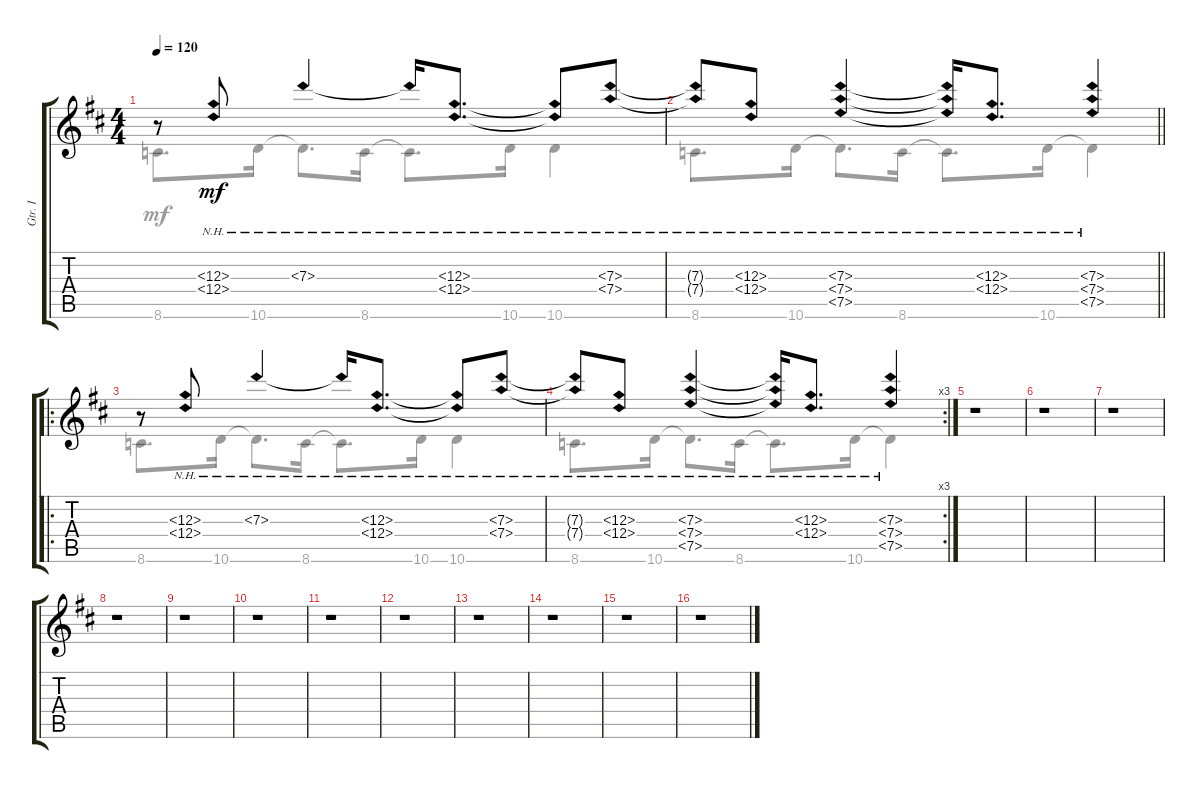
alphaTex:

\track ("Gtr. I" "Gtr. I") {instrument electricguitarjazz}
\staff {score tabs}
\tuning (E4 B3 G3 D3 A2 E2) {hide}
\voice
\ts (4 4)
\tempo 120
\clef g2
\ks d
r.8{dy mf instrument electricguitarjazz} (12.3{nh} 12.4{nh}).8 7.3{nh}.4 7.3{nh t}.16 (12.3{nh} 12.4{nh}).8{d} (12.3{nh t} 12.4{nh t}).8 (7.3{nh} 7.4{nh}).8 |
\barLineRight lightlight
(7.3{nh t} 7.4{nh t}).8 (12.3{nh} 12.4{nh}).8 (7.3{nh} 7.4{nh} 7.5{nh}).4 (7.3{nh t} 7.4{nh t} 7.5{nh t}).16 (12.3{nh} 12.4{nh}).8{d} (7.3{nh} 7.4{nh} 7.5{nh}).4 |
\ro
r.8 (12.3{nh} 12.4{nh}).8 7.3{nh}.4 7.3{nh t}.16 (12.3{nh} 12.4{nh}).8{d} (12.3{nh t} 12.4{nh t}).8 (7.3{nh} 7.4{nh}).8 |
\rc 3
(7.3{nh t} 7.4{nh t}).8 (12.3{nh} 12.4{nh}).8 (7.3{nh} 7.4{nh} 7.5{nh}).4 (7.3{nh t} 7.4{nh t} 7.5{nh t}).16 (12.3{nh} 12.4{nh}).8{d} (7.3{nh} 7.4{nh} 7.5{nh}).4 |
r.1 |
r.1 |
r.1 |
r.1 |
r.1 |
r.1 |
r.1 |
r.1 |
r.1 |
r.1 |
r.1 |
r.1
\voice
\clef g2
\ottava regular
\simile none
\ks d
8.6.8{d dy mf} 10.6.16 10.6{t}.8{d} 8.6.16 8.6{t}.8{d} 10.6.16 10.6.4 |
\barLineRight lightlight
8.6.8{d} 10.6.16 10.6{t}.8{d} 8.6.16 8.6{t}.8{d} 10.6.16 10.6{t}.4 |
8.6.8{d} 10.6.16 10.6{t}.8{d} 8.6.16 8.6{t}.8{d} 10.6.16 10.6.4 |
8.6.8{d} 10.6.16 10.6{t}.8{d} 8.6.16 8.6{t}.8{d} 10.6.16 10.6{t}.4 |
|
|
|
|
|
|
|
|
|
|
|
